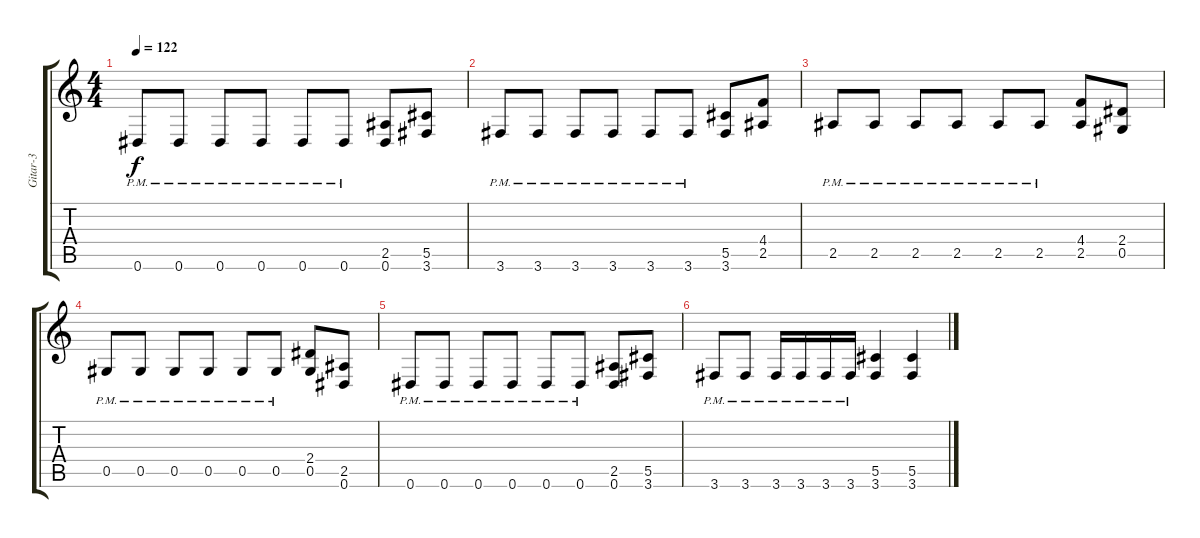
\track ("Gitar-3" "Gitar-3") {instrument overdrivenguitar}
\staff {score tabs}
\tuning (Eb4 Bb3 Gb3 Db3 Ab2 Eb2) {hide}
\ts (4 4)
\tempo 122
\clef g2
\ks c
0.6{pm}.8{dy f} 0.6{pm}.8 0.6{pm}.8 0.6{pm}.8 0.6{pm}.8 0.6{pm}.8 (2.5 0.6).8 (5.5 3.6).8 |
3.6{pm}.8 3.6{pm}.8 3.6{pm}.8 3.6{pm}.8 3.6{pm}.8 3.6{pm}.8 (5.5 3.6).8 (4.4 2.5).8 |
2.5{pm}.8 2.5{pm}.8 2.5{pm}.8 2.5{pm}.8 2.5{pm}.8 2.5{pm}.8 (4.4 2.5).8 (2.4 0.5).8 |
0.5{pm}.8 0.5{pm}.8 0.5{pm}.8 0.5{pm}.8 0.5{pm}.8 0.5{pm}.8 (2.4 0.5).8 (2.5 0.6).8 |
0.6{pm}.8 0.6{pm}.8 0.6{pm}.8 0.6{pm}.8 0.6{pm}.8 0.6{pm}.8 (2.5 0.6).8 (5.5 3.6).8 |
3.6{pm}.8 3.6{pm}.8 3.6{pm}.16 3.6{pm}.16 3.6{pm}.16 3.6{pm}.16 (5.5 3.6).4 (5.5 3.6).4
